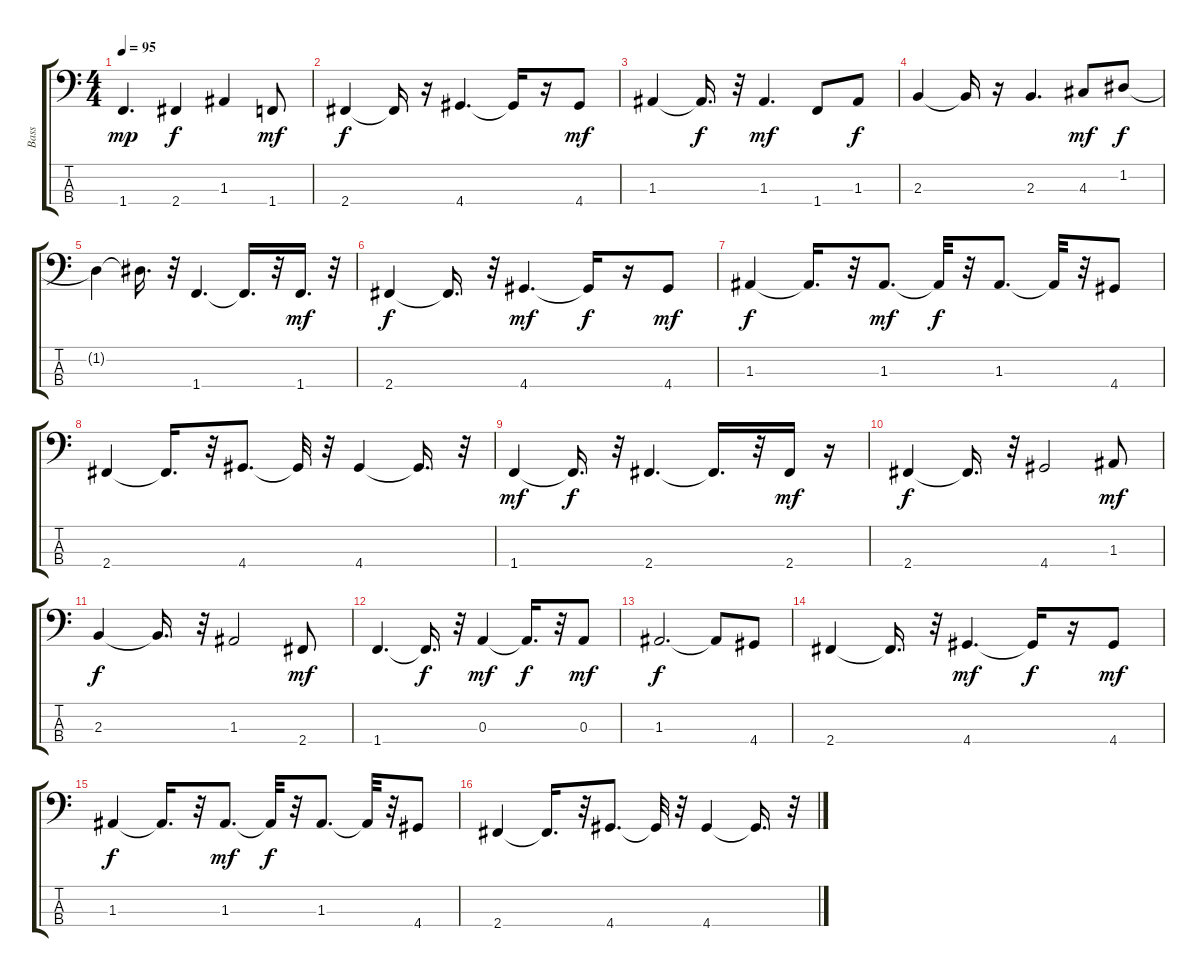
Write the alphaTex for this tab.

\track ("Bass" "Bass") {instrument electricbassfinger}
\staff {score tabs}
\tuning (G2 D2 A1 E1) {hide}
\ts (4 4)
\tempo 95
\clef f4
\ks c
1.4.4{d dy mp} 2.4.4{dy f} 1.3.4 1.4.8{dy mf} |
2.4.4{dy f} 2.4{t}.16 r.16 4.4.4{d} 4.4{t}.16 r.16 4.4.8{dy mf} |
1.3.4 1.3{t}.16{d dy f} r.32 1.3.4{d dy mf} 1.4.8 1.3.8{dy f} |
2.3.4 2.3{t}.16 r.16 2.3.4{d} 4.3.8{dy mf} 1.2.8{dy f} |
1.2{t}.4 1.2{t}.16{d} r.32 1.4.4{d} 1.4{t}.16{d} r.32 1.4.16{d dy mf} r.32 |
2.4.4{dy f} 2.4{t}.16{d} r.32 4.4.4{d dy mf} 4.4{t}.16{dy f} r.16 4.4.8{dy mf} |
1.3.4{dy f} 1.3{t}.16{d} r.32 1.3.8{d dy mf} 1.3{t}.32{dy f} r.32 1.3.8{d} 1.3{t}.32 r.32 4.4.8 |
2.4.4 2.4{t}.16{d} r.32 4.4.8{d} 4.4{t}.32 r.32 4.4.4 4.4{t}.16{d} r.32 |
1.4.4{dy mf} 1.4{t}.16{d dy f} r.32 2.4.4{d} 2.4{t}.16{d} r.32 2.4.16{dy mf} r.16 |
2.4.4{dy f} 2.4{t}.16{d} r.32 4.4.2 1.3.8{dy mf} |
2.3.4{dy f} 2.3{t}.16{d} r.32 1.3.2 2.4.8{dy mf} |
1.4.4{d} 1.4{t}.16{d dy f} r.32 0.3.4{dy mf} 0.3{t}.16{d dy f} r.32 0.3.8{dy mf} |
1.3.2{d dy f} 1.3{t}.8 4.4.8 |
2.4.4 2.4{t}.16{d} r.32 4.4.4{d dy mf} 4.4{t}.16{dy f} r.16 4.4.8{dy mf} |
1.3.4{dy f} 1.3{t}.16{d} r.32 1.3.8{d dy mf} 1.3{t}.32{dy f} r.32 1.3.8{d} 1.3{t}.32 r.32 4.4.8 |
2.4.4 2.4{t}.16{d} r.32 4.4.8{d} 4.4{t}.32 r.32 4.4.4 4.4{t}.16{d} r.32
